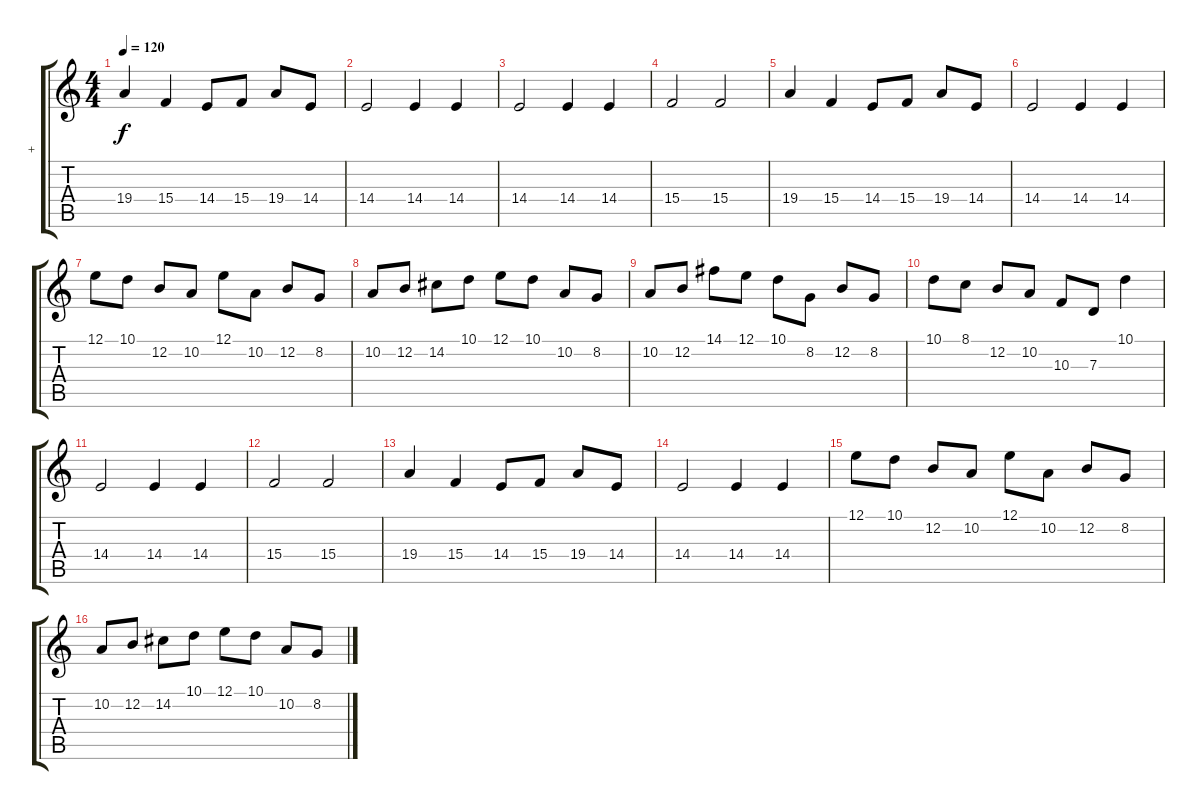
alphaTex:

\track ("+" "+") {instrument orchestralharp}
\staff {score tabs}
\tuning (E4 B3 G3 D3 A2 E2) {hide}
\ts (4 4)
\tempo 120
\clef g2
\ks c
19.4.4{dy f} 15.4.4 14.4.8 15.4.8 19.4.8 14.4.8 |
14.4.2 14.4.4 14.4.4 |
14.4.2 14.4.4 14.4.4 |
15.4.2 15.4.2 |
19.4.4 15.4.4 14.4.8 15.4.8 19.4.8 14.4.8 |
14.4.2 14.4.4 14.4.4 |
12.1.8 10.1.8 12.2.8 10.2.8 12.1.8 10.2.8 12.2.8 8.2.8 |
10.2.8 12.2.8 14.2.8 10.1.8 12.1.8 10.1.8 10.2.8 8.2.8 |
10.2.8 12.2.8 14.1.8 12.1.8 10.1.8 8.2.8 12.2.8 8.2.8 |
10.1.8 8.1.8 12.2.8 10.2.8 10.3.8 7.3.8 10.1.4 |
14.4.2 14.4.4 14.4.4 |
15.4.2 15.4.2 |
19.4.4 15.4.4 14.4.8 15.4.8 19.4.8 14.4.8 |
14.4.2 14.4.4 14.4.4 |
12.1.8 10.1.8 12.2.8 10.2.8 12.1.8 10.2.8 12.2.8 8.2.8 |
10.2.8 12.2.8 14.2.8 10.1.8 12.1.8 10.1.8 10.2.8 8.2.8
